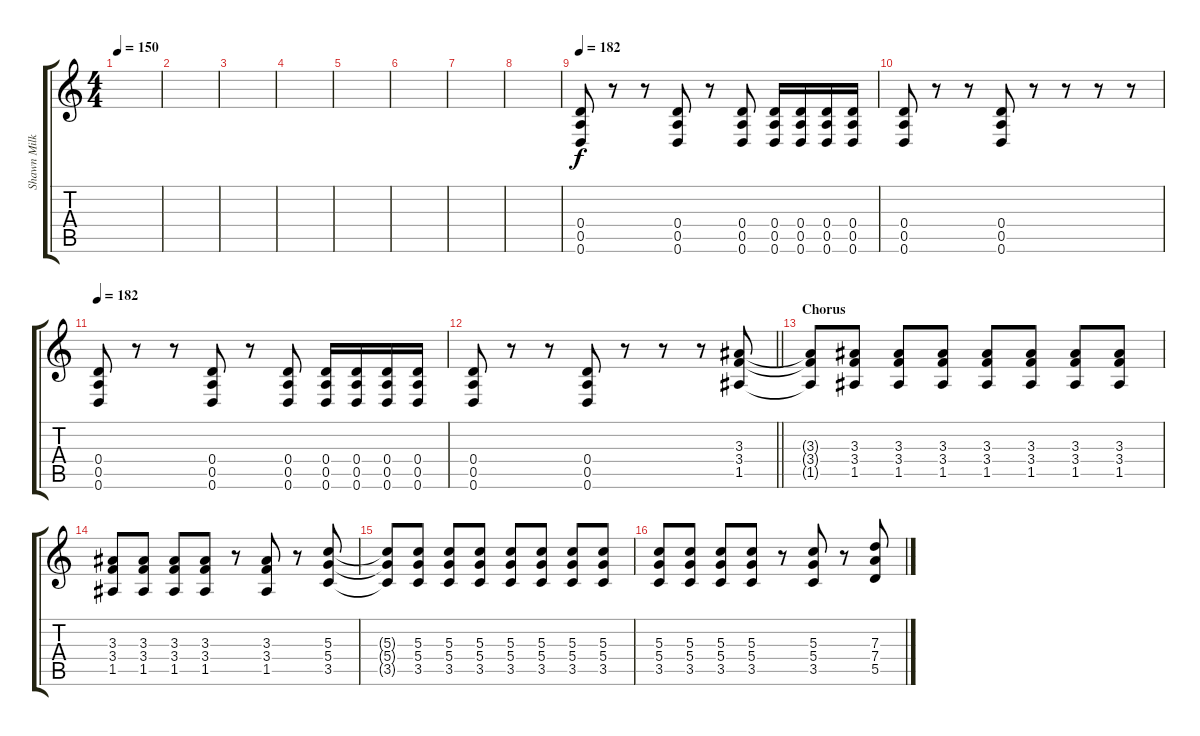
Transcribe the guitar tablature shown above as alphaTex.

\track ("Shawn Milke - Guitar" "Shawn Milk") {instrument distortionguitar}
\staff {score tabs}
\tuning (E4 B3 G3 D3 A2 D2) {hide}
\ts (4 4)
\tempo 150
\clef g2
\ks c
|
|
|
|
|
|
|
|
\tempo 182
(0.4 0.5 0.6).8 r.8 r.8 (0.4 0.5 0.6).8 r.8 (0.4 0.5 0.6).8 (0.4 0.5 0.6).16 (0.4 0.5 0.6).16 (0.4 0.5 0.6).16 (0.4 0.5 0.6).16 |
(0.4 0.5 0.6).8 r.8 r.8 (0.4 0.5 0.6).8 r.8 r.8 r.8 r.8 |
\tempo 182
(0.4 0.5 0.6).8 r.8 r.8 (0.4 0.5 0.6).8 r.8 (0.4 0.5 0.6).8 (0.4 0.5 0.6).16 (0.4 0.5 0.6).16 (0.4 0.5 0.6).16 (0.4 0.5 0.6).16 |
\barLineRight lightlight
(0.4 0.5 0.6).8 r.8 r.8 (0.4 0.5 0.6).8 r.8 r.8 r.8 (3.3 3.4 1.5).8{volume 13} |
\section ("" "Chorus")
(3.3{t} 3.4{t} 1.5{t}).8 (3.3 3.4 1.5).8 (3.3 3.4 1.5).8 (3.3 3.4 1.5).8 (3.3 3.4 1.5).8 (3.3 3.4 1.5).8 (3.3 3.4 1.5).8 (3.3 3.4 1.5).8 |
(3.3 3.4 1.5).8 (3.3 3.4 1.5).8 (3.3 3.4 1.5).8 (3.3 3.4 1.5).8 r.8 (3.3 3.4 1.5).8 r.8 (5.3 5.4 3.5).8 |
(5.3{t} 5.4{t} 3.5{t}).8 (5.3 5.4 3.5).8 (5.3 5.4 3.5).8 (5.3 5.4 3.5).8 (5.3 5.4 3.5).8 (5.3 5.4 3.5).8 (5.3 5.4 3.5).8 (5.3 5.4 3.5).8 |
(5.3 5.4 3.5).8 (5.3 5.4 3.5).8 (5.3 5.4 3.5).8 (5.3 5.4 3.5).8 r.8 (5.3 5.4 3.5).8 r.8 (7.3 7.4 5.5).8
